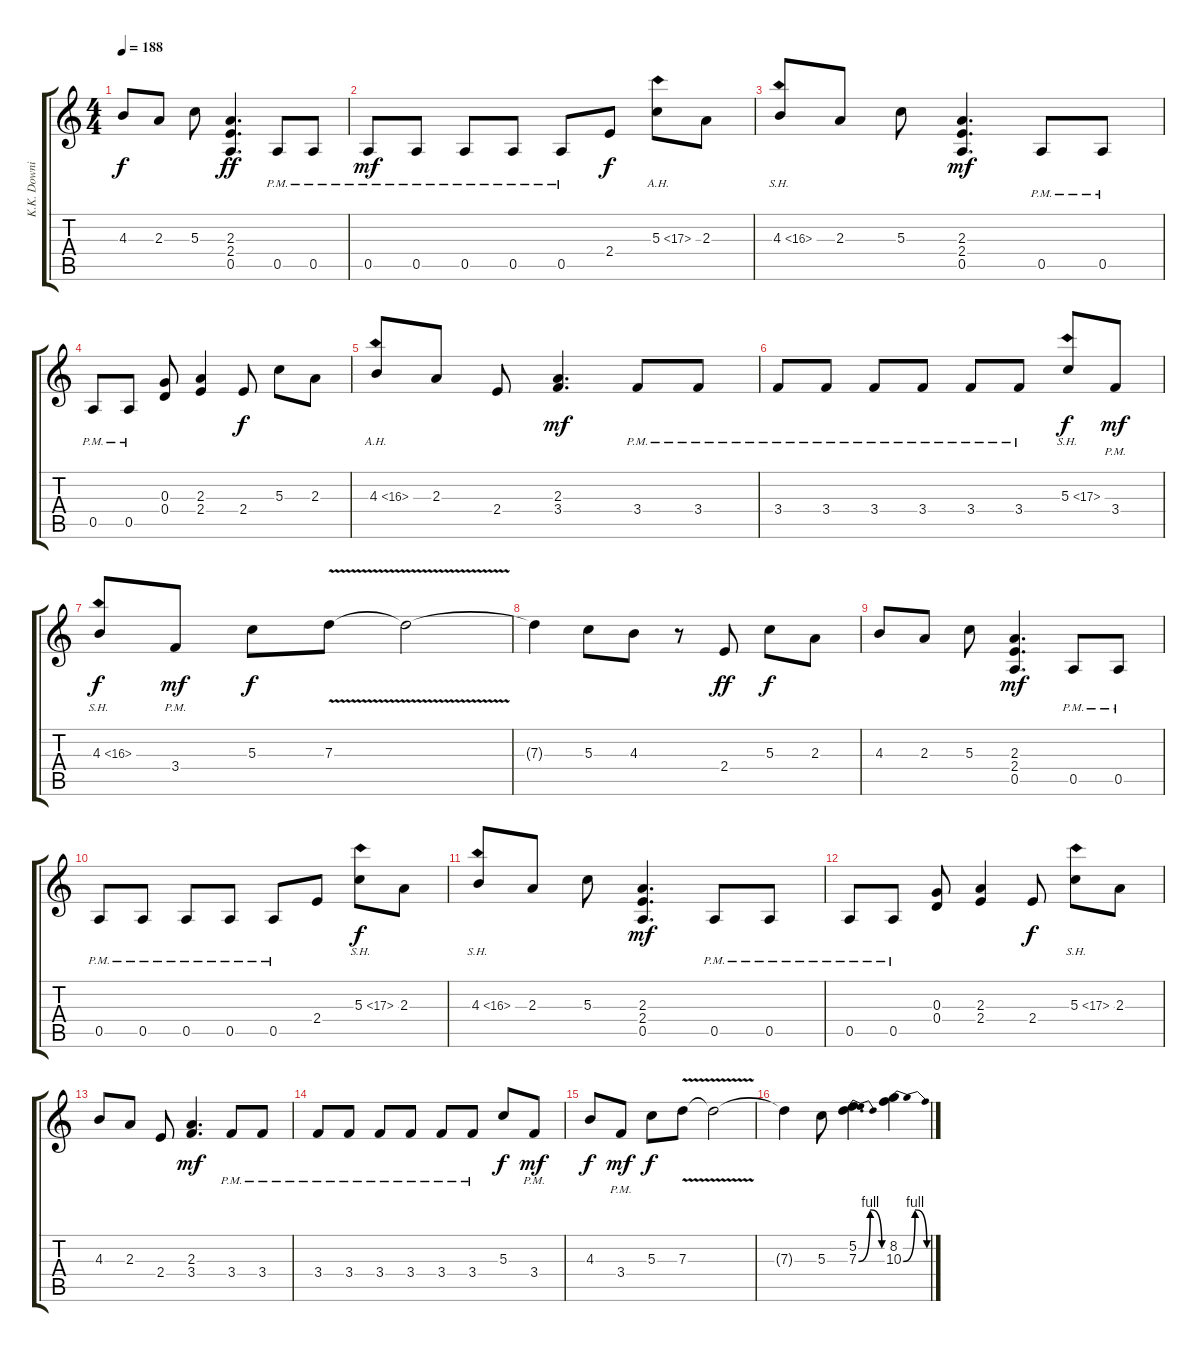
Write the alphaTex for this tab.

\track ("K.K. Downing" "K.K. Downi") {instrument distortionguitar}
\staff {score tabs}
\tuning (E4 B3 G3 D3 A2 E2) {hide}
\ts (4 4)
\tempo 188
\clef g2
\ks c
4.3.8{dy f} 2.3.8 5.3.8 (2.3 2.4 0.5).4{d dy ff} 0.5{pm}.8 0.5{pm}.8 |
0.5{pm}.8{dy mf} 0.5{pm}.8 0.5{pm}.8 0.5{pm}.8 0.5{pm}.8 2.4.8{dy f} 5.3{ah 12}.8 2.3.8 |
4.3{sh 12}.8 2.3.8 5.3.8 (2.3 2.4 0.5).4{d dy mf} 0.5{pm}.8 0.5{pm}.8 |
0.5{pm}.8 0.5{pm}.8 (0.3 0.4).8 (2.3 2.4).4 2.4.8{dy f} 5.3.8 2.3.8 |
4.3{ah 12}.8 2.3.8 2.4.8 (2.3 3.4).4{d dy mf} 3.4{pm}.8 3.4{pm}.8 |
3.4{pm}.8 3.4{pm}.8 3.4{pm}.8 3.4{pm}.8 3.4{pm}.8 3.4{pm}.8 5.3{sh 12}.8{dy f} 3.4{pm}.8{dy mf} |
4.3{sh 12}.8{dy f} 3.4{pm}.8{dy mf} 5.3.8{dy f} 7.3{v}.8 7.3{t}.2 |
7.3{t}.4 5.3.8 4.3.8 r.8 2.4.8{dy ff} 5.3.8{dy f} 2.3.8 |
4.3.8 2.3.8 5.3.8 (2.3 2.4 0.5).4{d dy mf} 0.5{pm}.8 0.5{pm}.8 |
0.5{pm}.8 0.5{pm}.8 0.5{pm}.8 0.5{pm}.8 0.5{pm}.8 2.4.8 5.3{sh 12}.8{dy f} 2.3.8 |
4.3{sh 12}.8 2.3.8 5.3.8 (2.3 2.4 0.5).4{d dy mf} 0.5{pm}.8 0.5{pm}.8 |
0.5{pm}.8 0.5{pm}.8 (0.3 0.4).8 (2.3 2.4).4 2.4.8{dy f} 5.3{sh 12}.8 2.3.8 |
4.3.8 2.3.8 2.4.8 (2.3 3.4).4{d dy mf} 3.4{pm}.8 3.4{pm}.8 |
3.4{pm}.8 3.4{pm}.8 3.4{pm}.8 3.4{pm}.8 3.4{pm}.8 3.4{pm}.8 5.3.8{dy f} 3.4{pm}.8{dy mf} |
4.3.8{dy f} 3.4{pm}.8{dy mf} 5.3.8{dy f} 7.3{v}.8 7.3{t}.2 |
7.3{t}.4 5.3.8 (5.2 7.3{be (bendrelease 0 0 5 4 53 4 60 0)}).4{d} (8.2 10.3{be (bendrelease 0 0 7 4 54 4 60 0)}).4
